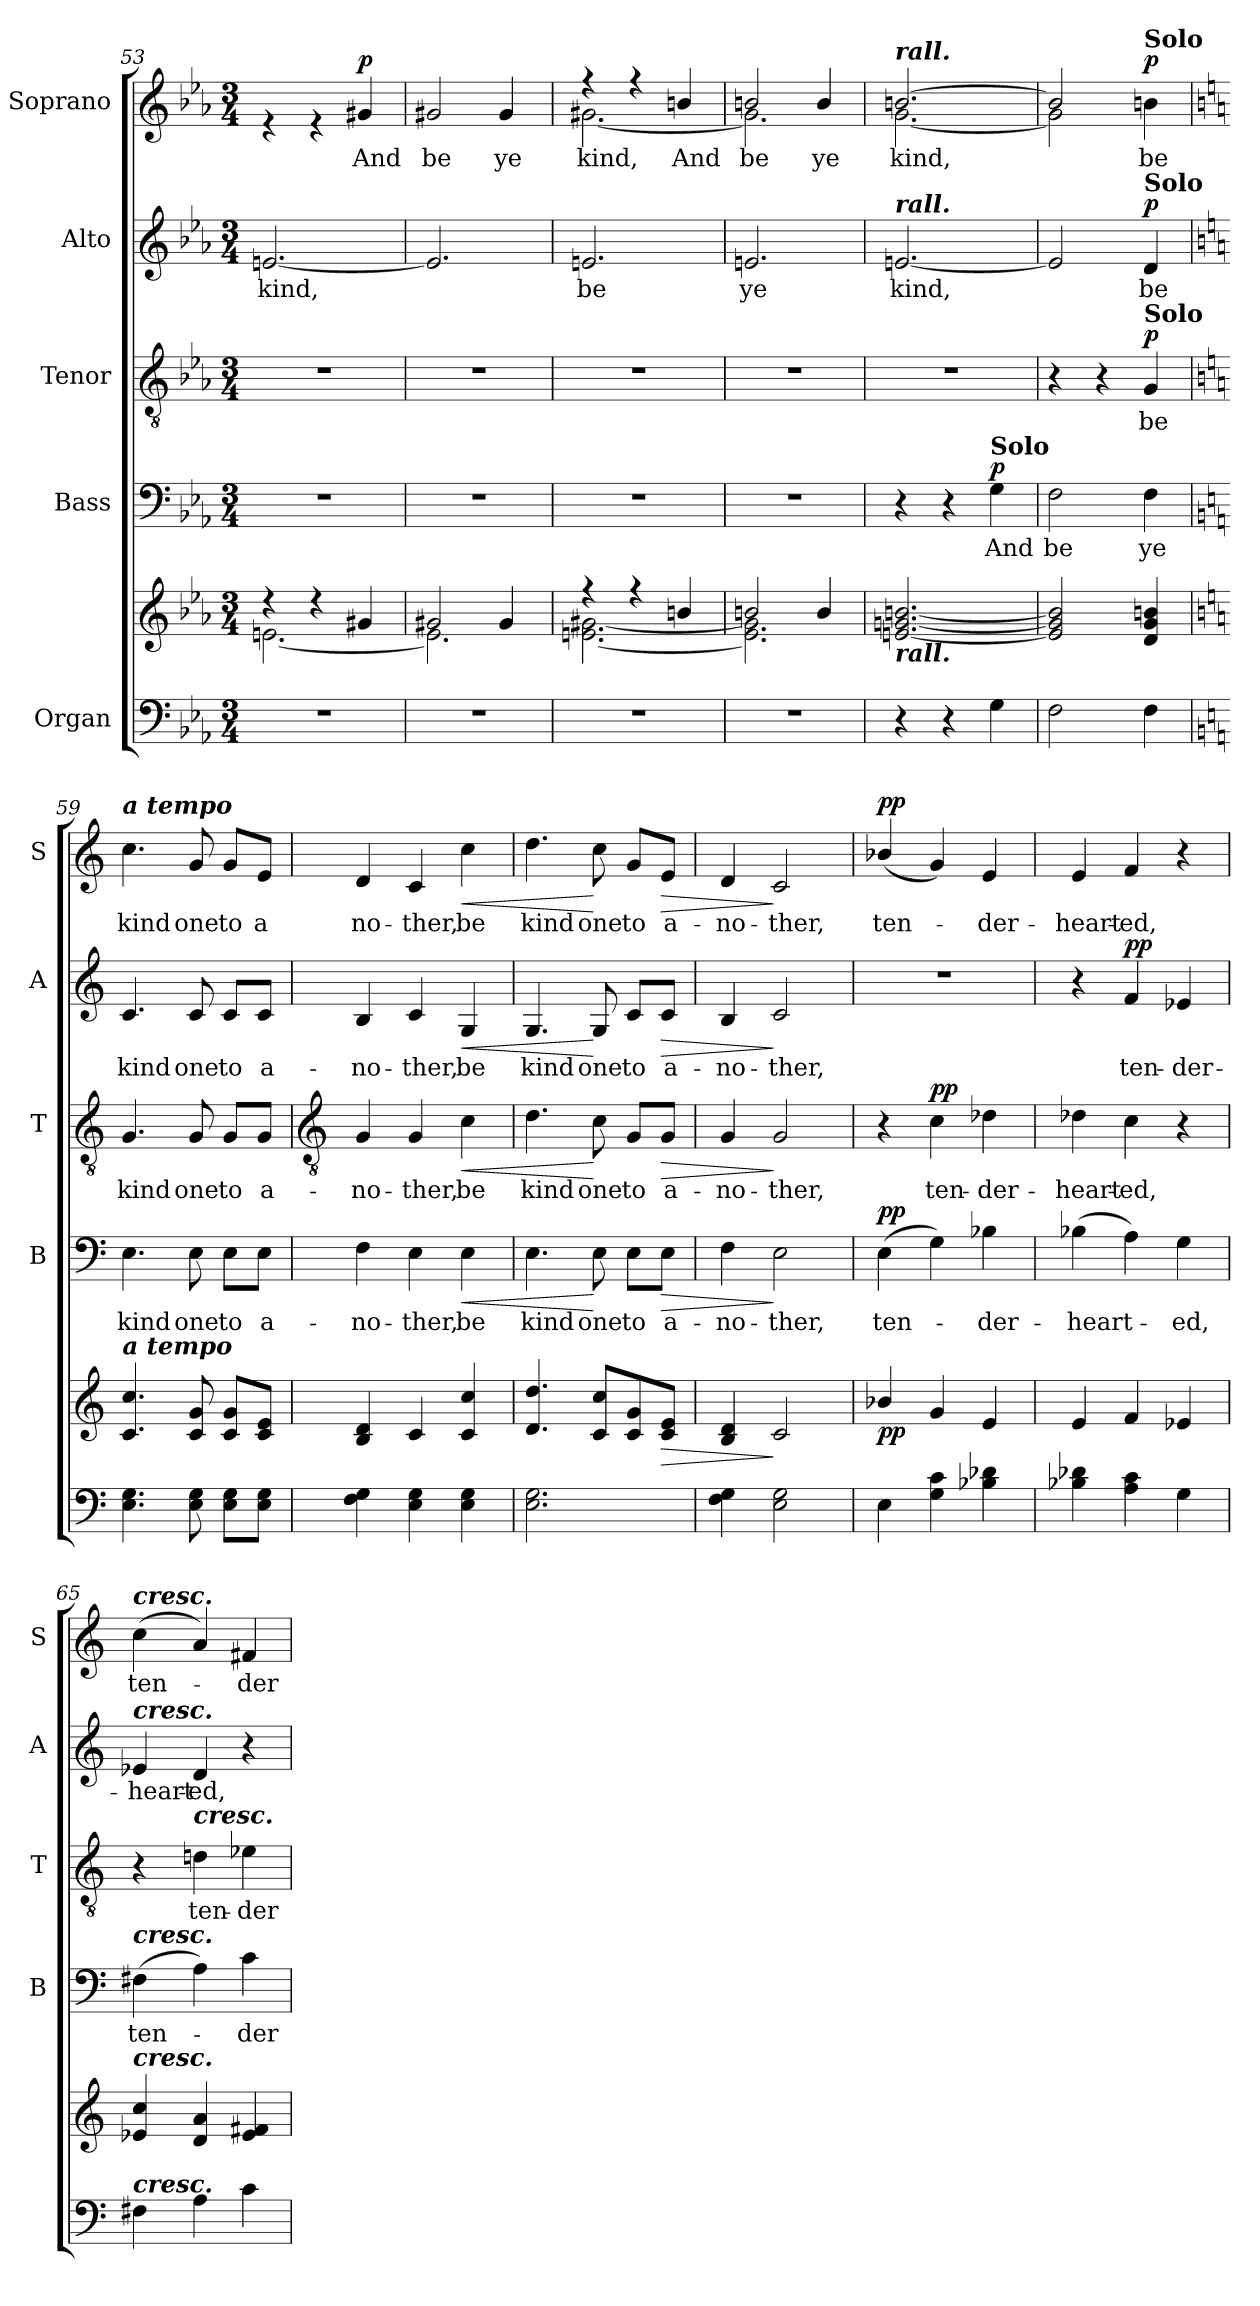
**kern	**kern	**dynam	**kern	**text	**dynam	**kern	**text	**dynam	**kern	**text	**dynam	**kern	**text	**dynam
*part5	*part5	*part5	*part4	*part4	*part4	*part3	*part3	*part3	*part2	*part2	*part2	*part1	*part1	*part1
*staff6	*staff5	*staff5/6	*staff4	*staff4	*staff4	*staff3	*staff3	*staff3	*staff2	*staff2	*staff2	*staff1	*staff1	*staff1
*I"Organ	*	*	*I"Bass	*	*	*I"Tenor	*	*	*I"Alto	*	*	*I"Soprano	*	*
*	*	*	*I'B	*	*	*I'T	*	*	*I'A	*	*	*I'S	*	*
*clefF4	*clefG2	*	*clefF4	*	*	*clefGv2	*	*	*clefG2	*	*	*clefG2	*	*
*k[b-e-a-]	*k[b-e-a-]	*	*k[b-e-a-]	*	*	*k[b-e-a-]	*	*	*k[b-e-a-]	*	*	*k[b-e-a-]	*	*
*E-:	*E-:	*	*E-:	*	*	*E-:	*	*	*E-:	*	*	*E-:	*	*
*M3/4	*M3/4	*	*M3/4	*	*	*M3/4	*	*	*M3/4	*	*	*M3/4	*	*
=53	=53	=53	=53	=53	=53	=53	=53	=53	=53	=53	=53	=53	=53	=53
!LO:N:vis=1	!	!	!LO:N:vis=1	!	!	!LO:N:vis=1	!	!	!	!LO:LY:b	!	!LO:N:vis=1	!	!
*	*^	*	*	*	*	*	*	*	*	*	*	*^	*	*
2.r	4r	[2.en\	.	2.r	.	.	2.r	.	.	[2.en	kind,	.	2.ryy	4r	.	.
.	4r	.	.	.	.	.	.	.	.	.	.	.	.	4r	.	.
!	!	!	!	!	!	!	!	!	!	!	!	!	!	!	!LO:LY:b	!LO:DY:b
.	4g#X/	.	.	.	.	.	.	.	.	.	.	.	.	4g#X/	And	p
=54	=54	=54	=54	=54	=54	=54	=54	=54	=54	=54	=54	=54	=54	=54	=54	=54
!LO:N:vis=1	!	!	!	!LO:N:vis=1	!	!	!LO:N:vis=1	!	!	!	!	!	!LO:N:vis=1	!	!LO:LY:b	!
2.r	2g#X/	2.e\]	.	2.r	.	.	2.r	.	.	2.e]	.	.	2.ryy	2g#X/	be	.
!	!	!	!	!	!	!	!	!	!	!	!	!	!	!	!LO:LY:b	!
.	4g#/	.	.	.	.	.	.	.	.	.	.	.	.	4g#/	ye	.
=55	=55	=55	=55	=55	=55	=55	=55	=55	=55	=55	=55	=55	=55	=55	=55	=55
!LO:N:vis=1	!	!	!	!LO:N:vis=1	!	!	!LO:N:vis=1	!	!	!	!LO:LY:b	!	!	!	!LO:LY:b	!
2.r	4r	[2.en\ [2.g#X\	.	2.r	.	.	2.r	.	.	2.en	be	.	4r	[2.g#X\	kind,	.
.	4r	.	.	.	.	.	.	.	.	.	.	.	4r	.	.	.
!	!	!	!	!	!	!	!	!	!	!	!	!	!	!	!LO:LY:a	!
.	4bn/	.	.	.	.	.	.	.	.	.	.	.	4bn/	.	And	.
=56	=56	=56	=56	=56	=56	=56	=56	=56	=56	=56	=56	=56	=56	=56	=56	=56
!LO:N:vis=1	!	!	!	!LO:N:vis=1	!	!	!LO:N:vis=1	!	!	!	!LO:LY:b	!	!	!	!LO:LY:a	!
2.r	2bn/	2.e\] 2.g#\]	.	2.r	.	.	2.r	.	.	2.en	ye	.	2bn/	2.g#\]	be	.
!	!	!	!	!	!	!	!	!	!	!	!	!	!	!	!LO:LY:a	!
.	4b/	.	.	.	.	.	.	.	.	.	.	.	4b/	.	ye	.
=57	=57	=57	=57	=57	=57	=57	=57	=57	=57	=57	=57	=57	=57	=57	=57	=57
!	!	!	!	!	!	!	!	!	!	!	!	!	!LO:TX:a:Bi:t=rall.	!	!	!
!	!	!	!	!	!	!	!	!	!	!LO:TX:a:Bi:t=rall.	!	!	!	!	!	!
!	!LO:TX:b:Bi:t=rall.	!	!	!	!	!	!	!	!	!	!	!	!	!	!	!
!	!LO:N:vis=1	!	!	!	!	!	!LO:N:vis=1	!	!	!	!LO:LY:b	!	!	!	!LO:LY:a	!
!	!	!	!	!	!	!	!	!	!	!	!	!	!	!	!LO:LY:b	!
4r	2.ryy	[2.en/ [2.gn/ [2.bn/	.	4r	.	.	2.r	.	.	[2.en	kind,	.	[2.bn/	[2.g\	kind,	.
4r	.	.	.	4r	.	.	.	.	.	.	.	.	.	.	.	.
!	!	!	!	!LO:TX:a:B:t=Solo	!	!	!	!	!	!	!	!	!	!	!	!
!	!	!	!	!	!LO:LY:b	!LO:DY:b	!	!	!	!	!	!	!	!	!	!
4G	.	.	.	4G	And	p	.	.	.	.	.	.	.	.	.	.
=58	=58	=58	=58	=58	=58	=58	=58	=58	=58	=58	=58	=58	=58	=58	=58	=58
!	!LO:N:vis=1	!	!	!	!LO:LY:b	!	!	!	!	!	!	!	!	!	!	!
2F	2.ryy	2e/] 2g/] 2b/]	.	2F	be	.	4r	.	.	2e]	.	.	2b/]	2g\]	.	.
.	.	.	.	.	.	.	4r	.	.	.	.	.	.	.	.	.
!	!	!	!	!	!	!	!	!	!	!	!	!	!LO:TX:a:B:t=Solo	!	!	!
!	!	!	!	!	!	!	!	!	!	!LO:TX:a:B:t=Solo	!	!	!	!	!	!
!	!	!	!	!	!	!	!LO:TX:a:B:t=Solo	!	!	!	!	!	!	!	!	!
!	!	!	!	!	!LO:LY:b	!	!	!LO:LY:b	!LO:DY:b	!	!LO:LY:b	!LO:DY:b	!	!	!LO:LY:b	!LO:DY:b
4F	.	4d/ 4g/ 4b/	.	4F	ye	.	4G	be	p	4d	be	p	4ryy	4bn\	be	p
=59	=59	=59	=59	=59	=59	=59	=59	=59	=59	=59	=59	=59	=59	=59	=59	=59
*k[]	*k[]	*	*	*k[]	*	*	*k[]	*	*	*k[]	*	*	*k[]	*	*	*
*C:	*C:	*	*	*C:	*	*	*C:	*	*	*C:	*	*	*C:	*	*	*
!	!	!	!	!	!	!	!	!	!	!	!	!	!LO:TX:a:Bi:t=a tempo	!	!	!
!	!LO:TX:a:Bi:t=a tempo	!	!	!	!	!	!	!	!	!	!	!	!	!	!	!
!	!	!LO:N:vis=1	!	!	!LO:LY:b	!	!	!LO:LY:b	!	!	!LO:LY:b	!	!LO:N:vis=1	!	!LO:LY:b	!
4.E 4.G	4.c/ 4.cc/	2.ryy	.	4.E	kind	.	4.G	kind	.	4.c	kind	.	2.ryy	4.cc\	kind	.
!	!	!	!	!	!LO:LY:b	!	!	!LO:LY:b	!	!	!LO:LY:b	!	!	!	!LO:LY:b	!
8E 8G	8c/ 8g/	.	.	8E	one	.	8G	one	.	8c	one	.	.	8g/	one	.
!	!	!	!	!	!LO:LY:b	!	!	!LO:LY:b	!	!	!LO:LY:b	!	!	!	!LO:LY:b	!
8E\ 8G\L	8c/ 8g/L	.	.	8E\L	to	.	8G/L	to	.	8c/L	to	.	.	8g/L	to	.
!	!	!	!	!	!LO:LY:b	!	!	!LO:LY:b	!	!	!LO:LY:b	!	!	!	!LO:LY:b	!
8E\ 8G\J	8c/ 8e/J	.	.	8E\J	a-	.	8G/J	a-	.	8c/J	a-	.	.	8e/J	a-	.
*	*v	*v	*	*	*	*	*	*	*	*	*	*	*v	*v	*	*
!!LO:LB:g=z
=60	=60	=60	=60	=60	=60	=60	=60	=60	=60	=60	=60	=60	=60	=60
*	*	*	*	*	*	*clefGv2	*	*	*	*	*	*	*	*
*	*	*	*	*	*	*	*	*	*	*	*	*^	*	*
!	!	!	!	!LO:LY:b	!	!	!LO:LY:b	!	!	!LO:LY:b	!	!	!	!LO:LY:b	!
*	*	*	*	*	*	*	*	*	*	*	*	*v	*v	*	*
4F 4G	4B/ 4d/	.	4F	-no-	.	4G	-no-	.	4B	-no-	.	4d/	-no-	.
!	!	!	!	!LO:LY:b	!	!	!LO:LY:b	!	!	!LO:LY:b	!	!	!LO:LY:b	!
4E 4G	4c/	.	4E	-ther,	.	4G	-ther,	.	4c	-ther,	.	4c/	-ther,	.
!	!	!	!	!LO:LY:b	!LO:HP:b	!	!LO:LY:b	!LO:HP:b	!	!LO:LY:b	!LO:HP:b	!	!LO:LY:b	!LO:HP:b
4E 4G	4c 4cc	.	4E	be	<	4c	be	<	4G	be	<	4cc	be	<
=61	=61	=61	=61	=61	=61	=61	=61	=61	=61	=61	=61	=61	=61	=61
!	!	!	!	!LO:LY:b	!	!	!LO:LY:b	!	!	!LO:LY:b	!	!	!LO:LY:b	!
2.E 2.G	4.d 4.dd	.	4.E	kind	.	4.d	kind	.	4.G	kind	.	4.dd	kind	.
!	!	!	!	!LO:LY:b	!	!	!LO:LY:b	!	!	!LO:LY:b	!	!	!LO:LY:b	!
.	8c 8ccL	.	8E	one	[	8c	one	[	8G	one	[	8cc	one	[
!	!	!	!	!LO:LY:b	!	!	!LO:LY:b	!	!	!LO:LY:b	!	!	!LO:LY:b	!
.	8c 8g	.	8E\L	to	.	8G/L	to	.	8c/L	to	.	8g/L	to	.
!	!	!LO:HP:b	!	!LO:LY:b	!LO:HP:b	!	!LO:LY:b	!LO:HP:b	!	!LO:LY:b	!LO:HP:b	!	!LO:LY:b	!LO:HP:b
.	8c 8eJ	>	8E\J	a-	>	8G/J	a-	>	8c/J	a-	>	8e/J	a-	>
=62	=62	=62	=62	=62	=62	=62	=62	=62	=62	=62	=62	=62	=62	=62
!	!	!	!	!LO:LY:b	!	!	!LO:LY:b	!	!	!LO:LY:b	!	!	!LO:LY:b	!
4F 4G	4B 4d	.	4F	-no-	.	4G	-no-	.	4B	-no-	.	4d	-no-	.
!	!	!	!	!LO:LY:b	!	!	!LO:LY:b	!	!	!LO:LY:b	!	!	!LO:LY:b	!
2E 2G	2c	]	2E	-ther,	]	2G	-ther,	]	2c	-ther,	]	2c	-ther,	]
=63	=63	=63	=63	=63	=63	=63	=63	=63	=63	=63	=63	=63	=63	=63
!	!	!LO:DY:b	!	!LO:LY:b	!LO:DY:b	!	!	!	!LO:N:vis=1	!	!	!	!LO:LY:b	!LO:DY:b
4E	4b-X/	pp	(>4E	ten-	pp	4r	.	.	2.r	.	.	(<4b-X/	ten-	pp
!	!	!	!	!	!	!	!LO:LY:b	!LO:DY:b	!	!	!	!	!	!
4G 4c	4g	.	4G)	.	.	4c	ten-	pp	.	.	.	4g)	.	.
!	!	!	!	!LO:LY:b	!	!	!LO:LY:b	!	!	!	!	!	!LO:LY:b	!
4B-X 4d-X	4e	.	4B-X	der-	.	4d-X	-der-	.	.	.	.	4e	der-	.
=64	=64	=64	=64	=64	=64	=64	=64	=64	=64	=64	=64	=64	=64	=64
!	!	!	!	!LO:LY:b	!	!	!LO:LY:b	!	!	!	!	!	!LO:LY:b	!
4B-X 4d-X	4e	.	(>4B-X	-heart-	.	4d-X	-heart-	.	4r	.	.	4e	-heart-	.
!	!	!	!	!	!	!	!LO:LY:b	!	!	!LO:LY:b	!LO:DY:b	!	!LO:LY:b	!
4A 4c	4f	.	4A)	.	.	4c	-ed,	.	4f	ten-	pp	4f	-ed,	.
!	!	!	!	!LO:LY:b	!	!	!	!	!	!LO:LY:b	!	!	!	!
4G	4e-X	.	4G	ed,	.	4r	.	.	4e-X	-der-	.	4r	.	.
=65	=65	=65	=65	=65	=65	=65	=65	=65	=65	=65	=65	=65	=65	=65
!	!	!	!	!	!	!	!	!	!	!	!	!LO:TX:a:Bi:t=cresc.	!	!
!	!	!	!	!	!	!	!	!	!LO:TX:a:Bi:t=cresc.	!	!	!	!	!
!	!	!	!LO:TX:a:Bi:t=cresc.	!	!	!	!	!	!	!	!	!	!	!
!	!LO:TX:a:Bi:t=cresc.	!	!	!	!	!	!	!	!	!	!	!	!	!
!LO:TX:a:Bi:t=cresc.	!	!	!	!	!	!	!	!	!	!	!	!	!	!
!	!	!	!	!LO:LY:b	!	!	!	!	!	!LO:LY:b	!	!	!LO:LY:b	!
4F#X	4e-X 4cc	.	(>4F#X	ten-	.	4r	.	.	4e-X	-heart-	.	(<4cc	ten-	.
!	!	!	!	!	!	!LO:TX:a:Bi:t=cresc.	!	!	!	!	!	!	!	!
!	!	!	!	!	!	!	!LO:LY:b	!	!	!LO:LY:b	!	!	!	!
4A	4d 4a	.	4A)	.	.	4dn	ten-	.	4d	-ed,	.	4a)	.	.
!	!	!	!	!LO:LY:b	!	!	!LO:LY:b	!	!	!	!	!	!LO:LY:b	!
4c	4e- 4f#X	.	4c	der-	.	4e-X	-der-	.	4r	.	.	4f#X	der-	.
=	=	=	=	=	=	=	=	=	=	=	=	=	=	=
*-	*-	*-	*-	*-	*-	*-	*-	*-	*-	*-	*-	*-	*-	*-
